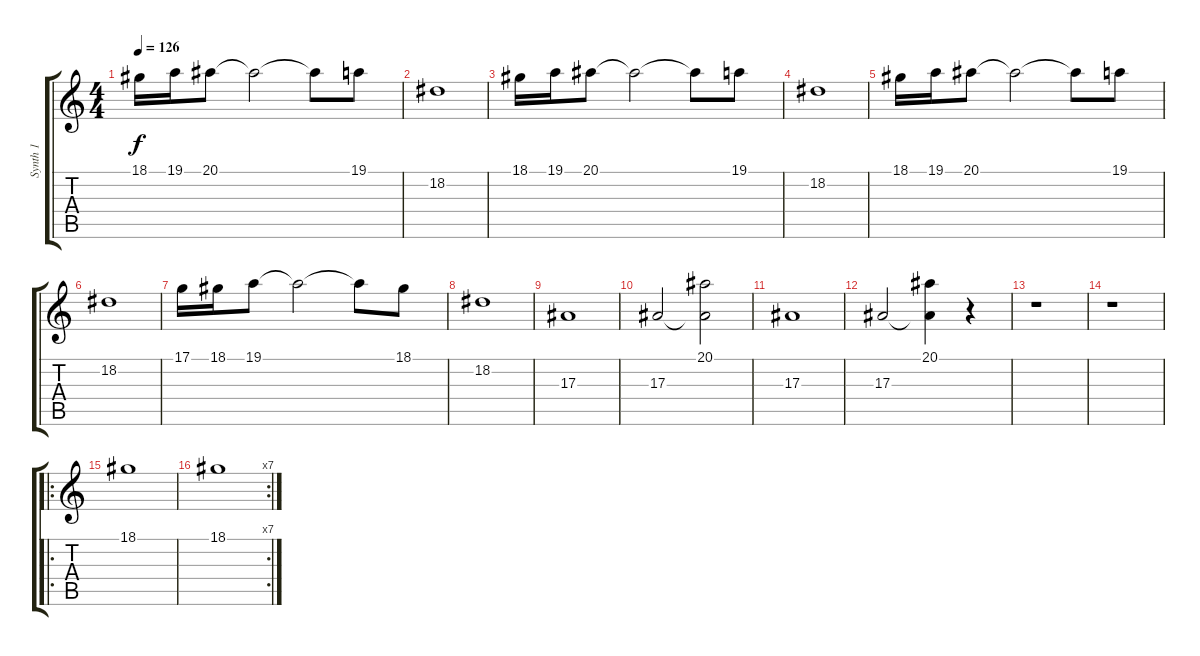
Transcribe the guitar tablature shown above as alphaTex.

\track ("Synth 1" "Synth 1") {instrument synthstrings2}
\staff {score tabs}
\tuning (D4 A3 F3 C3 G2 D2) {hide}
\ts (4 4)
\tempo 126
\clef g2
\ks c
18.1.16{dy f} 19.1.16 20.1.8 20.1{t}.2 20.1{t}.8 19.1.8 |
18.2.1 |
18.1.16 19.1.16 20.1.8 20.1{t}.2 20.1{t}.8 19.1.8 |
18.2.1 |
18.1.16 19.1.16 20.1.8 20.1{t}.2 20.1{t}.8 19.1.8 |
18.2.1 |
17.1.16 18.1.16 19.1.8 19.1{t}.2 19.1{t}.8 18.1.8 |
18.2.1 |
17.3.1 |
17.3.2 (20.1 17.3{t}).2 |
17.3.1 |
17.3.2 (20.1 17.3{t}).4 r.4 |
r.1 |
r.1 |
\ro
18.1.1 |
\rc 7
18.1.1
